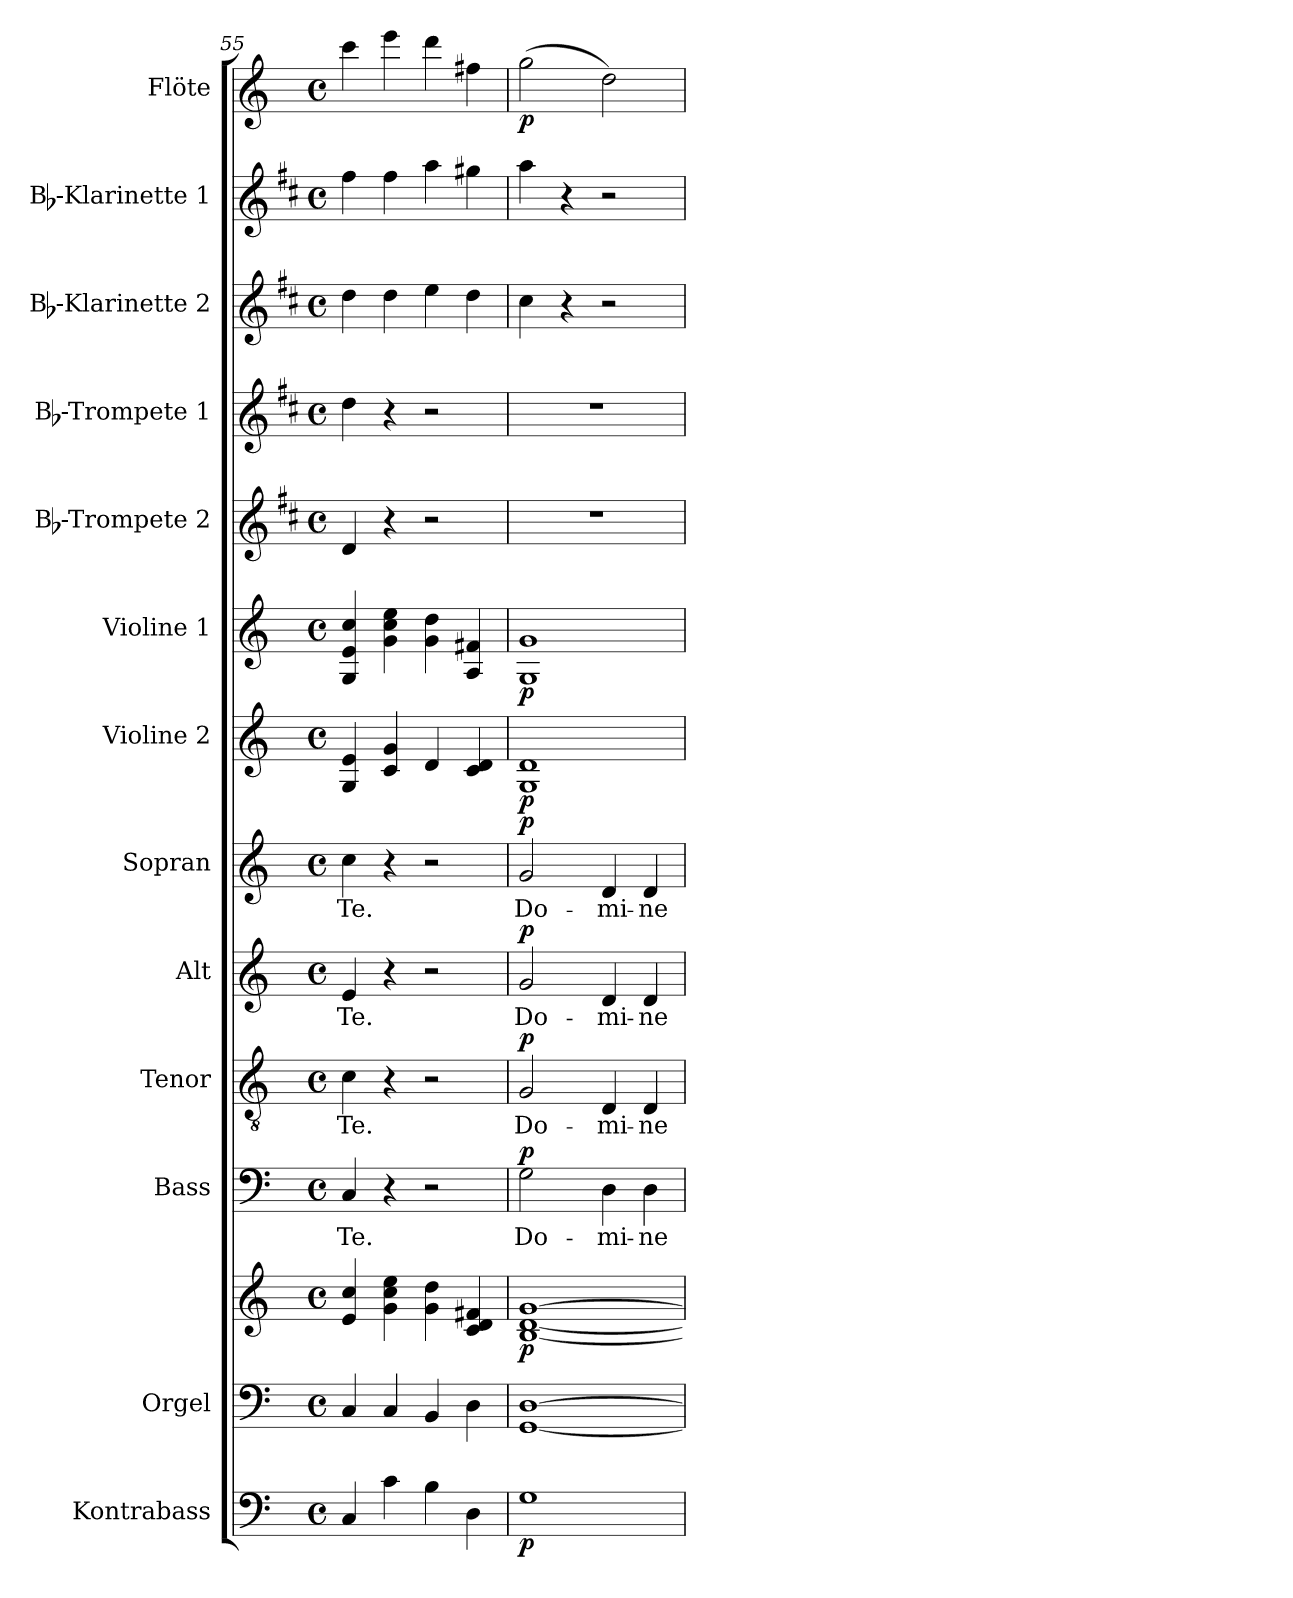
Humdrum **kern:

**kern	**dynam	**kern	**kern	**dynam	**kern	**text	**dynam	**kern	**text	**dynam	**kern	**text	**dynam	**kern	**text	**dynam	**kern	**dynam	**kern	**dynam	**kern	**kern	**kern	**kern	**kern	**dynam
*part13	*part13	*part12	*part12	*part12	*part11	*part11	*part11	*part10	*part10	*part10	*part9	*part9	*part9	*part8	*part8	*part8	*part7	*part7	*part6	*part6	*part5	*part4	*part3	*part2	*part1	*part1
*staff14	*staff14	*staff13	*staff12	*staff12/13	*staff11	*staff11	*staff11	*staff10	*staff10	*staff10	*staff9	*staff9	*staff9	*staff8	*staff8	*staff8	*staff7	*staff7	*staff6	*staff6	*staff5	*staff4	*staff3	*staff2	*staff1	*staff1
*I"Kontrabass	*	*I"Orgel	*	*	*I"Bass	*	*	*I"Tenor	*	*	*I"Alt	*	*	*I"Sopran	*	*	*I"Violine 2	*	*I"Violine 1	*	*I"Bb-Trompete 2	*I"Bb-Trompete 1	*I"Bb-Klarinette 2	*I"Bb-Klarinette 1	*I"Flöte	*
*I'Kb.	*	*I'Org.	*	*	*I'B.	*	*	*I'T.	*	*	*I'A.	*	*	*I'S.	*	*	*I'Vl. 2	*	*I'Vl. 1	*	*I'Bb Trp. 2	*I'Bb Trp. 1	*I'Bb Kl. 2	*I'Bb Kl. 1	*I'Fl.	*
*clefF4	*	*clefF4	*clefG2	*	*clefF4	*	*	*clefGv2	*	*	*clefG2	*	*	*clefG2	*	*	*clefG2	*	*clefG2	*	*clefG2	*clefG2	*clefG2	*clefG2	*clefG2	*
*ITrd7c12	*	*	*	*	*	*	*	*	*	*	*	*	*	*	*	*	*	*	*	*	*ITrd1c2	*ITrd1c2	*ITrd1c2	*ITrd1c2	*	*
*k[]	*	*k[]	*k[]	*	*k[]	*	*	*k[]	*	*	*k[]	*	*	*k[]	*	*	*k[]	*	*k[]	*	*k[]	*k[]	*k[]	*k[]	*k[]	*
*C:	*	*C:	*C:	*	*C:	*	*	*C:	*	*	*C:	*	*	*C:	*	*	*C:	*	*C:	*	*C:	*C:	*C:	*C:	*C:	*
*M4/4	*	*M4/4	*M4/4	*	*M4/4	*	*	*M4/4	*	*	*M4/4	*	*	*M4/4	*	*	*M4/4	*	*M4/4	*	*M4/4	*M4/4	*M4/4	*M4/4	*M4/4	*
*met(c)	*	*met(c)	*met(c)	*	*met(c)	*	*	*met(c)	*	*	*met(c)	*	*	*met(c)	*	*	*met(c)	*	*met(c)	*	*met(c)	*met(c)	*met(c)	*met(c)	*met(c)	*
=55	=55	=55	=55	=55	=55	=55	=55	=55	=55	=55	=55	=55	=55	=55	=55	=55	=55	=55	=55	=55	=55	=55	=55	=55	=55	=55
!	!	!	!	!	!	!LO:LY:b	!	!	!LO:LY:b	!	!	!LO:LY:b	!	!	!LO:LY:b	!	!	!	!	!	!	!	!	!	!	!
4CC/	.	4C/	4e/ 4cc/	.	4C/	Te.	.	4c\	Te.	.	4e/	Te.	.	4cc\	Te.	.	4G/ 4e/	.	4G/ 4e/ 4cc/	.	4c/	4cc\	4cc\	4ee\	4ccc\	.
4C\	.	4C/	4g\ 4cc\ 4ee\	.	4r	.	.	4r	.	.	4r	.	.	4r	.	.	4c/ 4g/	.	4g\ 4cc\ 4ee\	.	4r	4r	4cc\	4ee\	4eee\	.
4BB\	.	4BB/	4g\ 4dd\	.	2r	.	.	2r	.	.	2r	.	.	2r	.	.	4d/	.	4g\ 4dd\	.	2r	2r	4dd\	4gg\	4ddd\	.
4DD\	.	4D\	4c/ 4d/ 4f#X/	.	.	.	.	.	.	.	.	.	.	.	.	.	4c/ 4d/	.	4A/ 4f#X/	.	.	.	4cc\	4ff#X\	4ff#X\	.
=56	=56	=56	=56	=56	=56	=56	=56	=56	=56	=56	=56	=56	=56	=56	=56	=56	=56	=56	=56	=56	=56	=56	=56	=56	=56	=56
!	!LO:DY:b	!	!	!LO:DY:b	!	!LO:LY:b	!LO:DY:a	!	!LO:LY:b	!LO:DY:a	!	!LO:LY:b	!LO:DY:a	!	!LO:LY:b	!LO:DY:a	!	!LO:DY:b	!	!LO:DY:b	!	!	!	!	!	!LO:DY:b
1GG	p	[1GG [1D	[1B [1d [1g	p	2G\	Do-	p	2G/	Do-	p	2g/	Do-	p	2g/	Do-	p	1G 1d	p	1G 1g	p	1r	1r	4b\	4gg\	(>2gg\	p
.	.	.	.	.	.	.	.	.	.	.	.	.	.	.	.	.	.	.	.	.	.	.	4r	4r	.	.
!	!	!	!	!	!	!LO:LY:b	!	!	!LO:LY:b	!	!	!LO:LY:b	!	!	!LO:LY:b	!	!	!	!	!	!	!	!	!	!	!
.	.	.	.	.	4D\	-mi-	.	4D/	-mi-	.	4d/	-mi-	.	4d/	-mi-	.	.	.	.	.	.	.	2r	2r	2dd\)	.
!	!	!	!	!	!	!LO:LY:b	!	!	!LO:LY:b	!	!	!LO:LY:b	!	!	!LO:LY:b	!	!	!	!	!	!	!	!	!	!	!
.	.	.	.	.	4D\	-ne	.	4D/	-ne	.	4d/	-ne	.	4d/	-ne	.	.	.	.	.	.	.	.	.	.	.
=	=	=	=	=	=	=	=	=	=	=	=	=	=	=	=	=	=	=	=	=	=	=	=	=	=	=
*-	*-	*-	*-	*-	*-	*-	*-	*-	*-	*-	*-	*-	*-	*-	*-	*-	*-	*-	*-	*-	*-	*-	*-	*-	*-	*-
